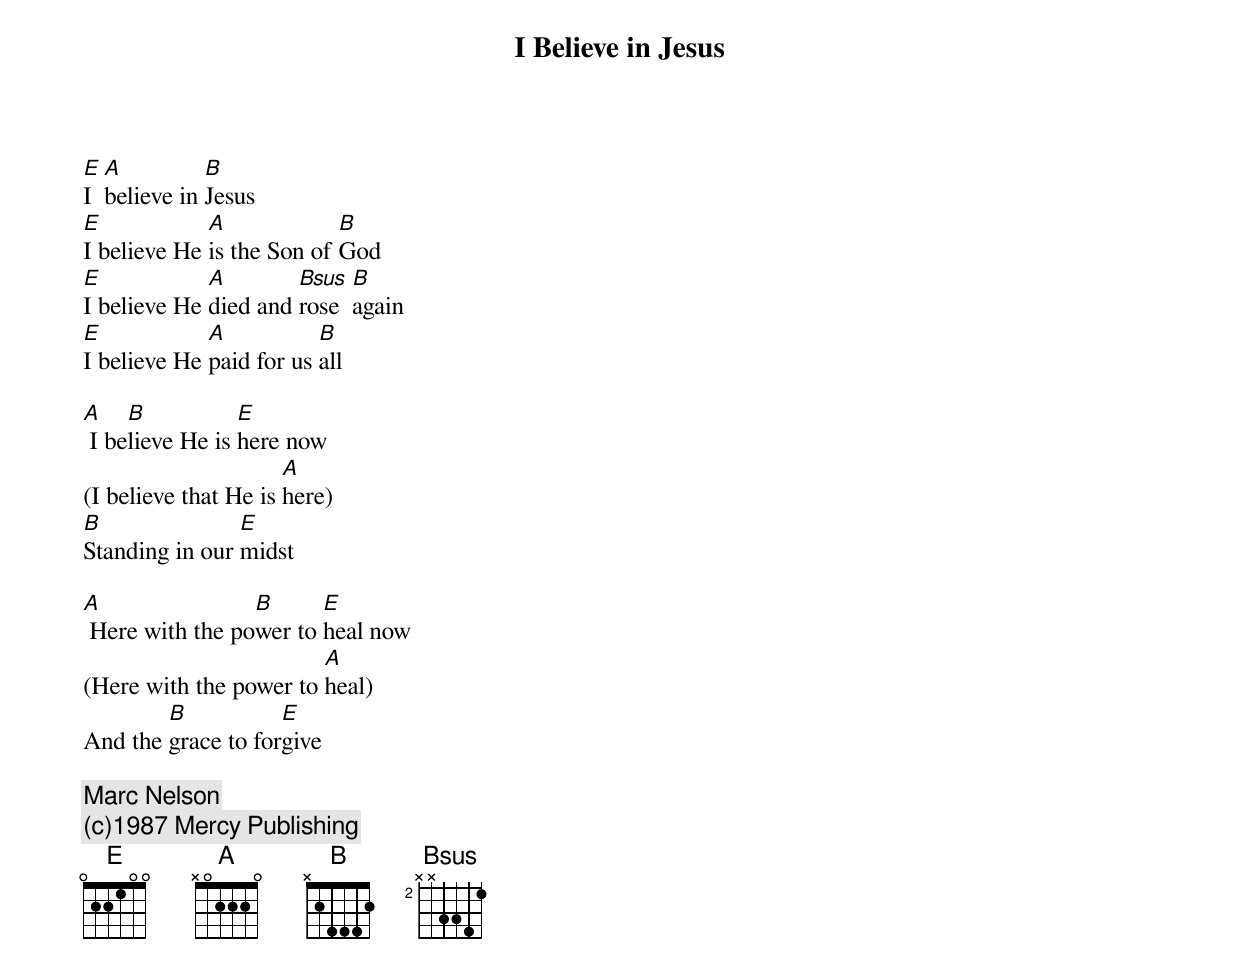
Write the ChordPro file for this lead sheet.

{title:I Believe in Jesus}
[E]I  [A]believe in [B]Jesus
[E]I believe He [A]is the Son of [B]God
[E]I believe He [A]died and [Bsus]rose  [B]again
[E]I believe He [A]paid for us [B]all

[A] I be[B]lieve He is [E]here now
(I believe that He is [A]here)
[B]Standing in our [E]midst

[A] Here with the po[B]wer to [E]heal now
(Here with the power to [A]heal)
And the [B]grace to for[E]give

{comment:Marc Nelson}
{comment:(c)1987 Mercy Publishing}
